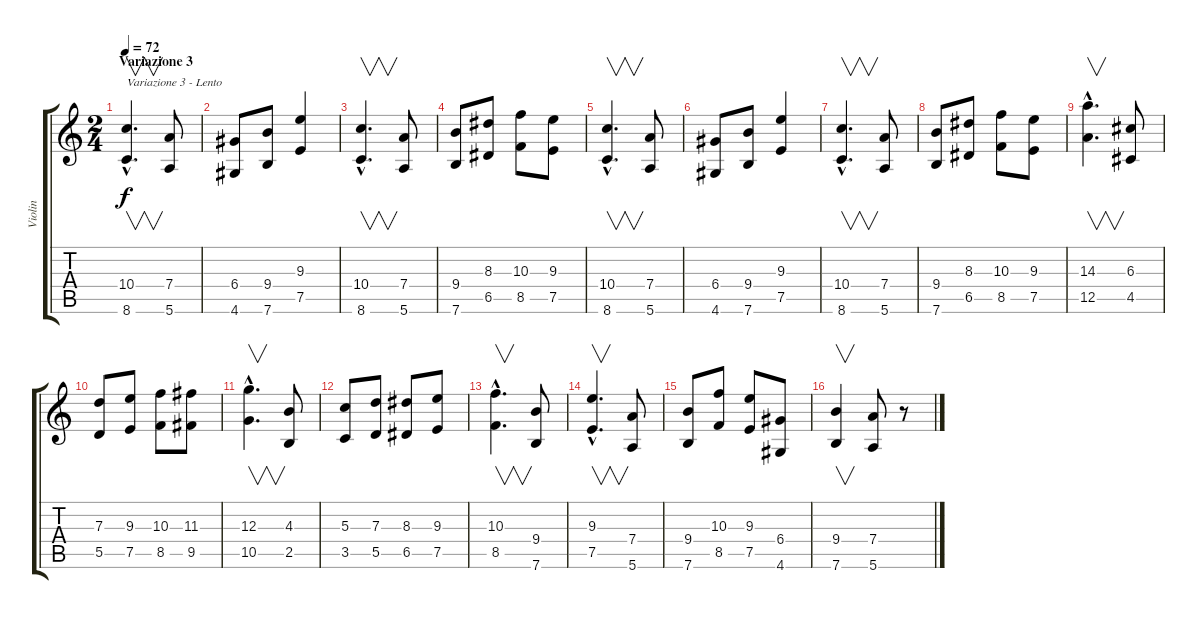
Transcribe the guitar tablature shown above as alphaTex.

\track ("Violin" "Violin") {instrument acousticguitarnylon}
\staff {score tabs}
\tuning (E4 B3 G3 D3 A2 E2) {hide}
\ts (2 4)
\section ("" "Variazione 3")
\tempo 72
\clef g2
\ks c
(10.4{hac} 8.6{hac}).4{v d txt "Variazione 3 - Lento" dy f} (7.4 5.6).8 |
(6.4 4.6).8 (9.4 7.6).8 (9.3 7.5).4 |
(10.4{hac} 8.6{hac}).4{v d} (7.4 5.6).8 |
(9.4 7.6).8 (8.3 6.5).8 (10.3 8.5).8 (9.3 7.5).8 |
(10.4{hac} 8.6{hac}).4{v d} (7.4 5.6).8 |
(6.4 4.6).8 (9.4 7.6).8 (9.3 7.5).4 |
(10.4{hac} 8.6{hac}).4{v d} (7.4 5.6).8 |
(9.4 7.6).8 (8.3 6.5).8 (10.3 8.5).8 (9.3 7.5).8 |
(14.3{hac} 12.5{hac}).4{v d} (6.3 4.5).8 |
(7.3 5.5).8 (9.3 7.5).8 (10.3 8.5).8 (11.3 9.5).8 |
(12.3{hac} 10.5{hac}).4{v d} (4.3 2.5).8 |
(5.3 3.5).8 (7.3 5.5).8 (8.3 6.5).8 (9.3 7.5).8 |
(10.3{hac} 8.5{hac}).4{v d} (9.4 7.6).8 |
(9.3{hac} 7.5{hac}).4{v d} (7.4 5.6).8 |
(9.4 7.6).8 (10.3 8.5).8 (9.3 7.5).8 (6.4 4.6).8 |
(9.4 7.6).4{v} (7.4 5.6).8 r.8
